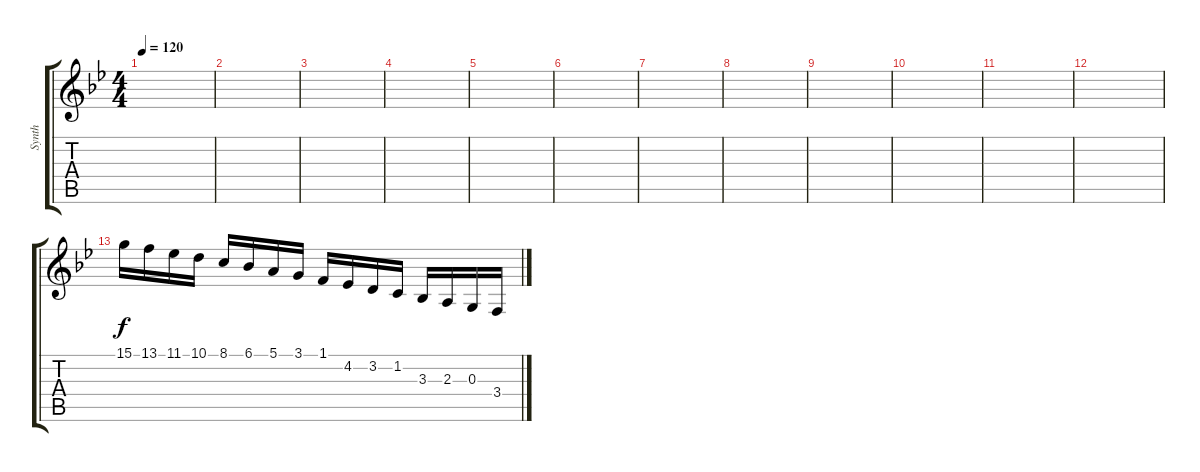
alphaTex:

\track ("Synth" "Synth") {instrument pad3polysynth}
\staff {score tabs}
\tuning (E4 B3 G3 D3 A2 E2) {hide}
\ts (4 4)
\tempo 120
\clef g2
\ks bb
|
|
|
|
|
|
|
|
|
|
|
|
15.1.16{volume 15} 13.1.16 11.1.16 10.1.16 8.1.16 6.1.16 5.1.16 3.1.16 1.1.16 4.2.16 3.2.16 1.2.16 3.3.16 2.3.16 0.3.16 3.4.16
